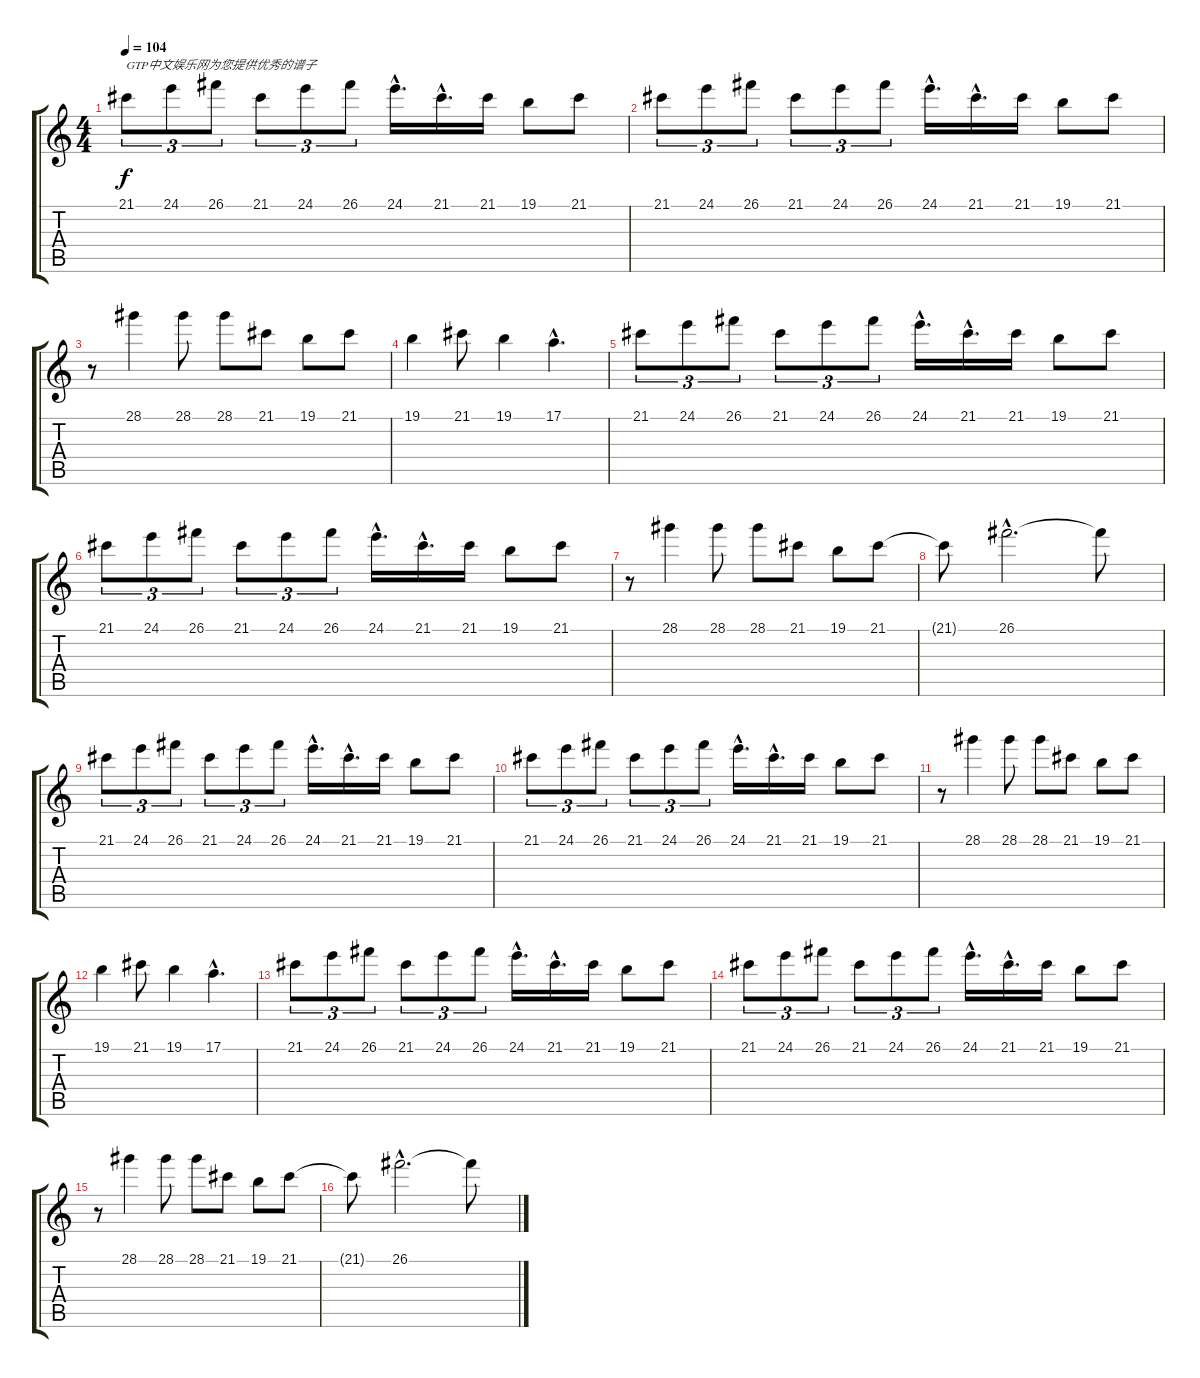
\track "" {instrument voiceoohs}
\staff {score tabs}
\tuning (E4 B3 G3 D3 A2 E2) {hide}
\ts (4 4)
\tempo 104
\clef g2
\ks c
21.1.8{tu (3 2) txt "GTP中文娱乐网为您提供优秀的谱子" dy f instrument voiceoohs} 24.1.8{tu (3 2)} 26.1.8{tu (3 2)} 21.1.8{tu (3 2)} 24.1.8{tu (3 2)} 26.1.8{tu (3 2)} 24.1{hac}.16{d} 21.1{hac}.16{d} 21.1.16 19.1.8 21.1.8 |
21.1.8{tu (3 2)} 24.1.8{tu (3 2)} 26.1.8{tu (3 2)} 21.1.8{tu (3 2)} 24.1.8{tu (3 2)} 26.1.8{tu (3 2)} 24.1{hac}.16{d} 21.1{hac}.16{d} 21.1.16 19.1.8 21.1.8 |
r.8 28.1.4 28.1.8 28.1.8 21.1.8 19.1.8 21.1.8 |
19.1.4 21.1.8 19.1.4 17.1{hac}.4{d} |
21.1.8{tu (3 2)} 24.1.8{tu (3 2)} 26.1.8{tu (3 2)} 21.1.8{tu (3 2)} 24.1.8{tu (3 2)} 26.1.8{tu (3 2)} 24.1{hac}.16{d} 21.1{hac}.16{d} 21.1.16 19.1.8 21.1.8 |
21.1.8{tu (3 2)} 24.1.8{tu (3 2)} 26.1.8{tu (3 2)} 21.1.8{tu (3 2)} 24.1.8{tu (3 2)} 26.1.8{tu (3 2)} 24.1{hac}.16{d} 21.1{hac}.16{d} 21.1.16 19.1.8 21.1.8 |
r.8 28.1.4 28.1.8 28.1.8 21.1.8 19.1.8 21.1.8 |
21.1{t}.8 26.1{hac}.2{d} 26.1{t}.8 |
21.1.8{tu (3 2)} 24.1.8{tu (3 2)} 26.1.8{tu (3 2)} 21.1.8{tu (3 2)} 24.1.8{tu (3 2)} 26.1.8{tu (3 2)} 24.1{hac}.16{d} 21.1{hac}.16{d} 21.1.16 19.1.8 21.1.8 |
21.1.8{tu (3 2)} 24.1.8{tu (3 2)} 26.1.8{tu (3 2)} 21.1.8{tu (3 2)} 24.1.8{tu (3 2)} 26.1.8{tu (3 2)} 24.1{hac}.16{d} 21.1{hac}.16{d} 21.1.16 19.1.8 21.1.8 |
r.8 28.1.4 28.1.8 28.1.8 21.1.8 19.1.8 21.1.8 |
19.1.4 21.1.8 19.1.4 17.1{hac}.4{d} |
21.1.8{tu (3 2)} 24.1.8{tu (3 2)} 26.1.8{tu (3 2)} 21.1.8{tu (3 2)} 24.1.8{tu (3 2)} 26.1.8{tu (3 2)} 24.1{hac}.16{d} 21.1{hac}.16{d} 21.1.16 19.1.8 21.1.8 |
21.1.8{tu (3 2)} 24.1.8{tu (3 2)} 26.1.8{tu (3 2)} 21.1.8{tu (3 2)} 24.1.8{tu (3 2)} 26.1.8{tu (3 2)} 24.1{hac}.16{d} 21.1{hac}.16{d} 21.1.16 19.1.8 21.1.8 |
r.8 28.1.4 28.1.8 28.1.8 21.1.8 19.1.8 21.1.8 |
21.1{t}.8 26.1{hac}.2{d} 26.1{t}.8
